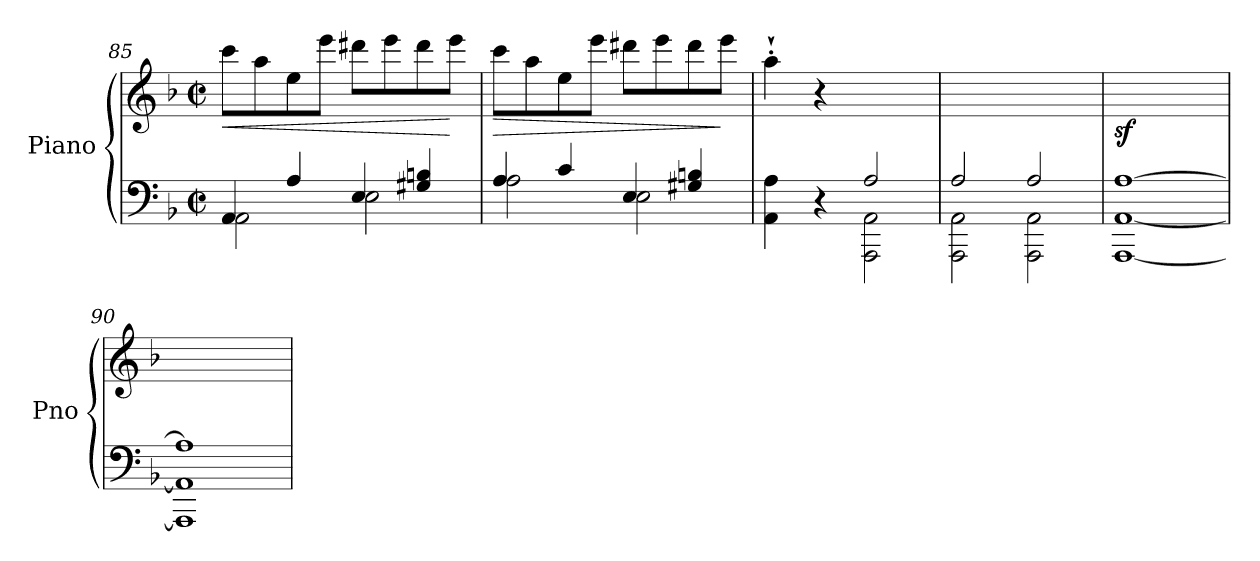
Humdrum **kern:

**kern	**kern	**dynam
*part1	*part1	*part1
*staff2	*staff1	*staff1/2
*I"Piano	*	*
*I'Pno	*	*
*clefF4	*clefG2	*
*k[b-]	*k[b-]	*
*M4/4	*M4/4	*
*met(c|)	*met(c|)	*
=85	=85	=85
*^	*	*
!	!	!	!LO:HP:b
4AA/	2AA\	8ccc\L	<
.	.	8aa\	.
4A/	.	8ee\	.
.	.	8eee\J	.
4E/	2E\	8ddd#X\L	.
.	.	8eee\	.
4G#X/ 4Bn/	.	8ddd#\	.
.	.	8eee\J	[
!!LO:LB:g=z
=86	=86	=86	=86
!	!	!	!LO:HP:b
4A/	2A\	8ccc\L	>
.	.	8aa\	.
4c/	.	8ee\	.
.	.	8eee\J	.
4E/	2E\	8ddd#X\L	.
.	.	8eee\	.
4G#X/ 4Bn/	.	8ddd#\	.
.	.	8eee\J	]
=87	=87	=87	=87
2ryy	4AA\ 4A\	4aa`'\	.
.	4r	4r	.
!	!	!	!LO:DY:b
!	!	!	!LO:DY:n=1:b
2A/	2AAA\ 2AA\	2ryy	p other-dynamics
=88	=88	=88	=88
2A/	2AAA\ 2AA\	1ryy	.
2A/	2AAA\ 2AA\	.	.
=89	=89	=89	=89
!	!	!	!LO:DY:b
[1A	[1AAA [1AA	1ryy	sf
=90	=90	=90	=90
1A]	1AAA] 1AA]	1ryy	.
*v	*v	*	*
=	=	=
*-	*-	*-
